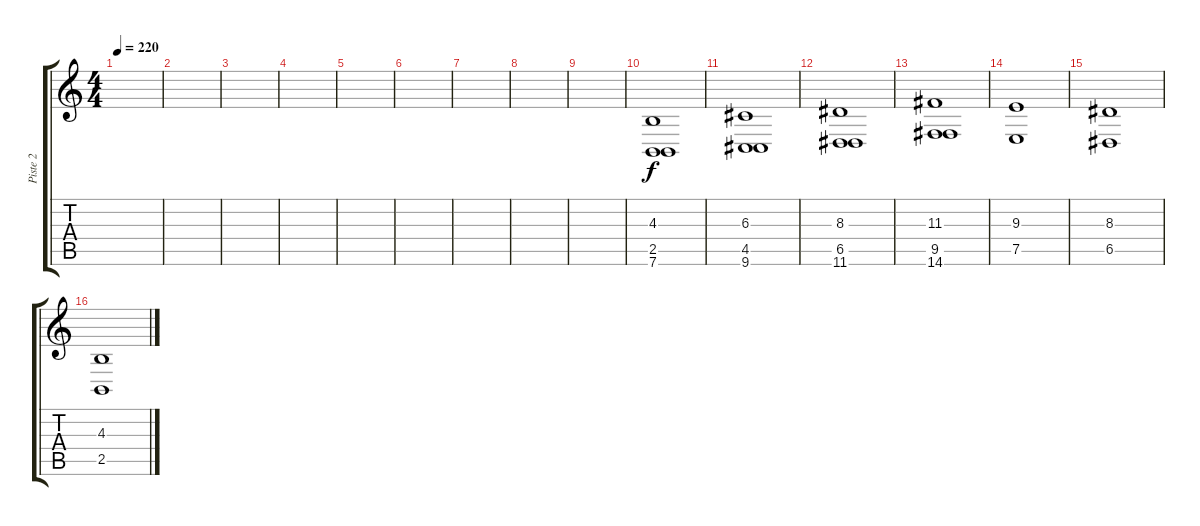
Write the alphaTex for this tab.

\track ("Piste 2" "Piste 2") {instrument electricgrandpiano}
\staff {score tabs}
\tuning (E4 B3 G3 D3 A2 E2) {hide}
\ts (4 4)
\tempo 220
\clef g2
\ks c
|
|
|
|
|
|
|
|
|
(4.3 2.5 7.6).1{volume 10 instrument stringensemble1} |
(6.3 4.5 9.6).1 |
(8.3 6.5 11.6).1 |
(11.3 9.5 14.6).1 |
(9.3 7.5).1 |
(8.3 6.5).1 |
(4.3 2.5).1
